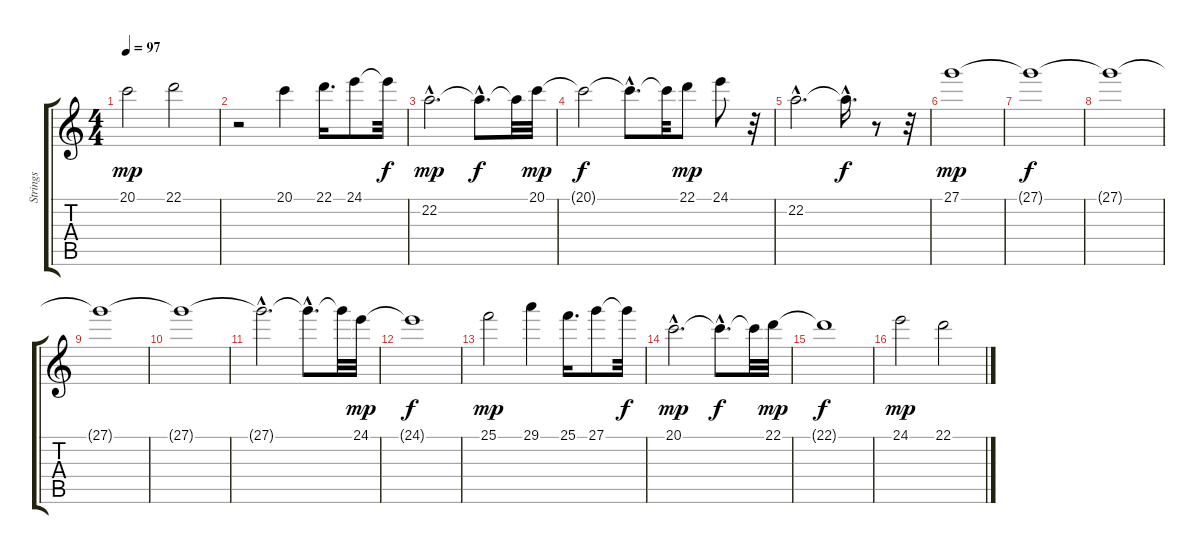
\track ("Strings             " "Strings   ") {instrument stringensemble1}
\staff {score tabs}
\tuning (E4 B3 G3 D3 A2 E2) {hide}
\ts (4 4)
\tempo 97
\clef g2
\ks c
20.1.2{dy mp} 22.1.2 |
r.2 20.1.4 22.1.16{d} 24.1.8 24.1{t}.32{dy f} |
22.2{hac}.2{d dy mp} 22.2{hac t}.8{d dy f} 22.2{t}.32 20.1.32{dy mp} |
20.1{t}.2{dy f} 20.1{hac t}.8{d} 20.1{t}.32 22.1.8{dy mp} 24.1.8 r.32 |
22.2{hac}.2{d} 22.2{hac t}.16{d dy f} r.8 r.32 |
27.1.1{dy mp} |
27.1{t}.1{dy f} |
27.1{t}.1 |
27.1{t}.1 |
27.1{t}.1 |
27.1{hac t}.2{d} 27.1{hac t}.8{d} 27.1{t}.32 24.1.32{dy mp} |
24.1{t}.1{dy f} |
25.1.2{dy mp} 29.1.4 25.1.16{d} 27.1.8 27.1{t}.32{dy f} |
20.1{hac}.2{d dy mp} 20.1{hac t}.8{d dy f} 20.1{t}.32 22.1.32{dy mp} |
22.1{t}.1{dy f} |
24.1.2{dy mp} 22.1.2
